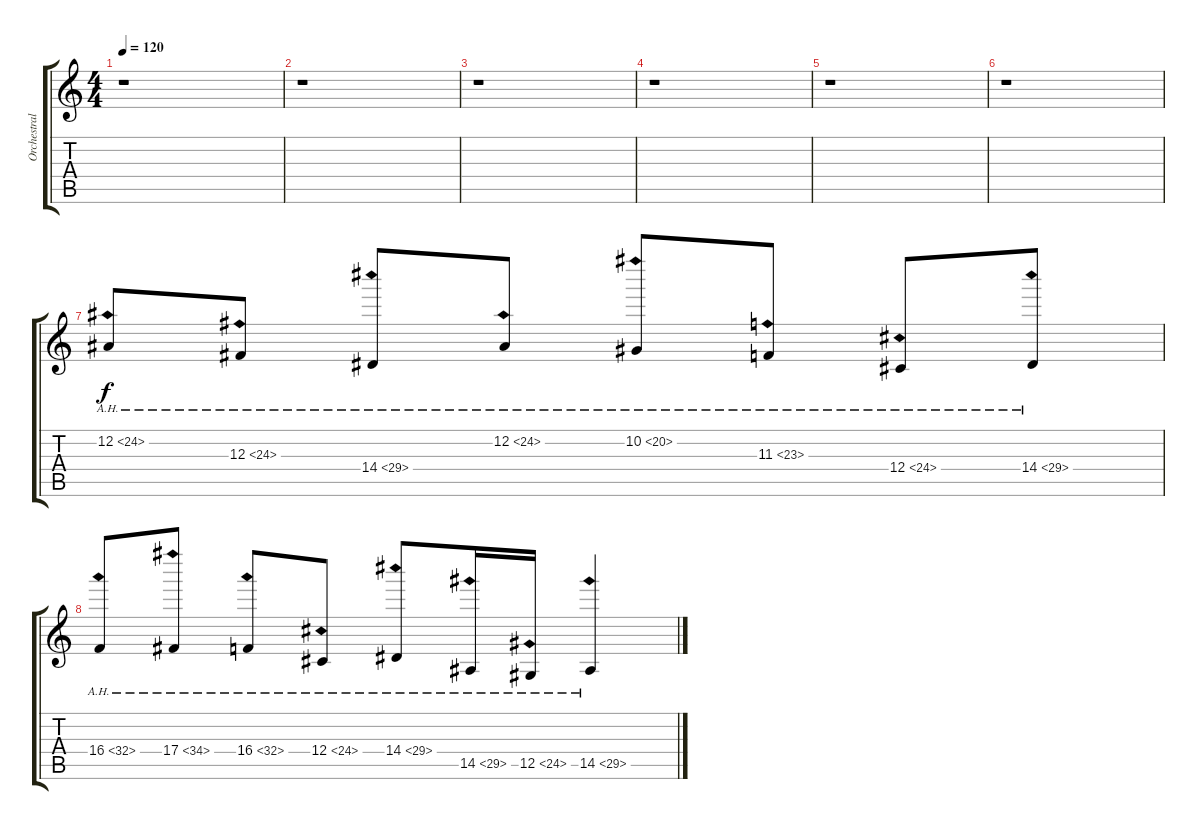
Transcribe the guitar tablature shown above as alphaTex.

\track ("Orchestral Harp" "Orchestral") {instrument orchestralharp}
\staff {score tabs}
\tuning (Eb4 Bb3 Gb3 Db3 Ab2 Eb2) {hide}
\ts (4 4)
\tempo 120
\clef g2
\ks c
r.1{dy f} |
r.1 |
r.1 |
r.1 |
r.1 |
r.1 |
12.2{ah 12}.8 12.3{ah 12}.8 14.4{ah 15}.8 12.2{ah 12}.8 10.2{ah 10}.8 11.3{ah 12}.8 12.4{ah 12}.8 14.4{ah 15}.8 |
16.4{ah 16}.8 17.4{ah 17}.8 16.4{ah 16}.8 12.4{ah 12}.8 14.4{ah 15}.8 14.5{ah 15}.16 12.5{ah 12}.16 14.5{ah 15}.4
